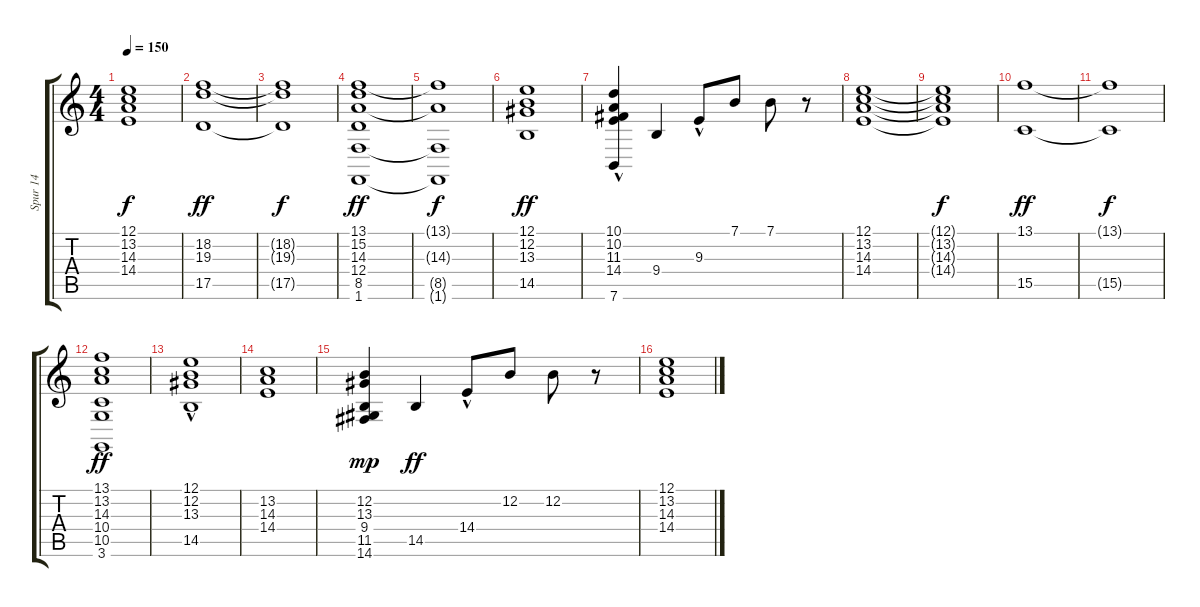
\track ("Spur 14" "Spur 14") {instrument pad7halo}
\staff {score tabs}
\tuning (E4 B3 G3 D3 A2 E2) {hide}
\ts (4 4)
\tempo 150
\clef g2
\ks c
(12.1{t} 13.2{t} 14.3{t} 14.4{t}).1{dy f} |
(18.2 19.3 17.5).1{dy ff} |
(18.2{t} 19.3{t} 17.5{t}).1{dy f} |
(13.1 15.2 14.3 12.4 8.5 1.6).1{dy ff} |
(13.1{t} 14.3{t} 8.5{t} 1.6{t}).1{dy f} |
(12.1 12.2 13.3 14.5).1{dy ff} |
(10.1 10.2{hac} 11.3{hac} 14.4{hac} 7.6{hac}).4 9.4.4 9.3{hac}.8 7.1.8 7.1.8 r.8 |
(12.1 13.2 14.3 14.4).1 |
(12.1{t} 13.2{t} 14.3{t} 14.4{t}).1{dy f} |
(13.1 15.5).1{dy ff} |
(13.1{t} 15.5{t}).1{dy f} |
(13.1 13.2 14.3 10.4 10.5 3.6).1{dy ff} |
(12.1 12.2{hac} 13.3{hac} 14.5{hac}).1 |
(13.2 14.3 14.4).1 |
(12.2 13.3 9.4 11.5 14.6).4{dy mp} 14.5.4{dy ff} 14.4{hac}.8 12.2.8 12.2.8 r.8 |
(12.1 13.2 14.3 14.4).1
